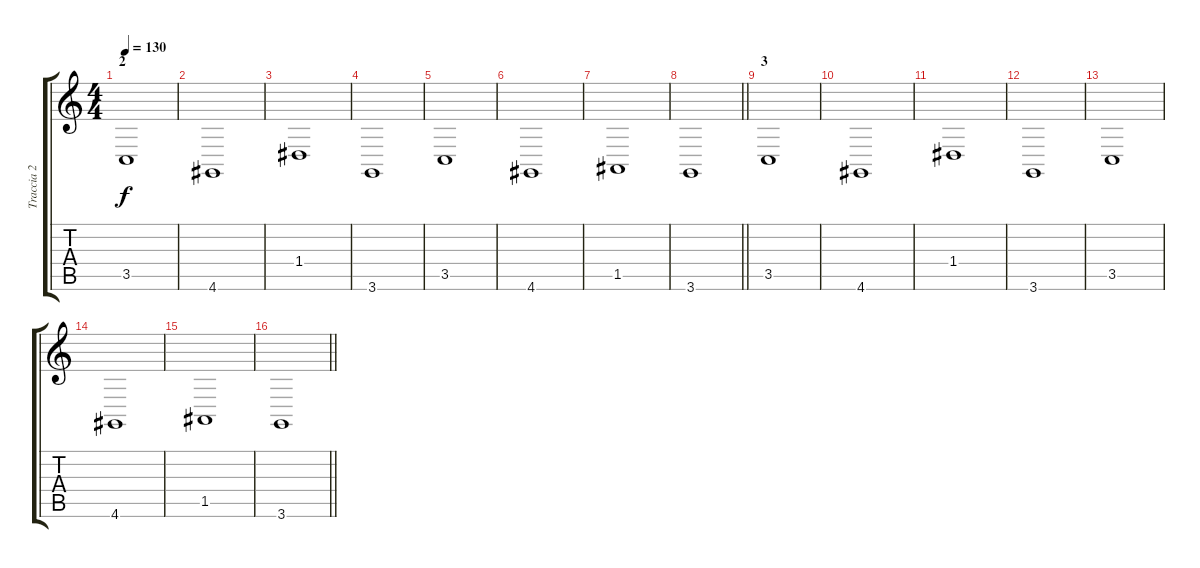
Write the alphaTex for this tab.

\track ("Traccia 2" "Traccia 2") {instrument stringensemble1}
\staff {score tabs}
\tuning (E4 B3 G3 D3 A2 E2) {hide}
\ts (4 4)
\section ("" "2")
\tempo 130
\clef g2
\ks c
3.5.1{dy f} |
4.6.1 |
1.4.1 |
3.6.1 |
3.5.1 |
4.6.1 |
1.5.1 |
\barLineRight lightlight
3.6.1 |
\section ("" "3")
3.5.1 |
4.6.1 |
1.4.1 |
3.6.1 |
3.5.1 |
4.6.1 |
1.5.1 |
\barLineRight lightlight
3.6.1
